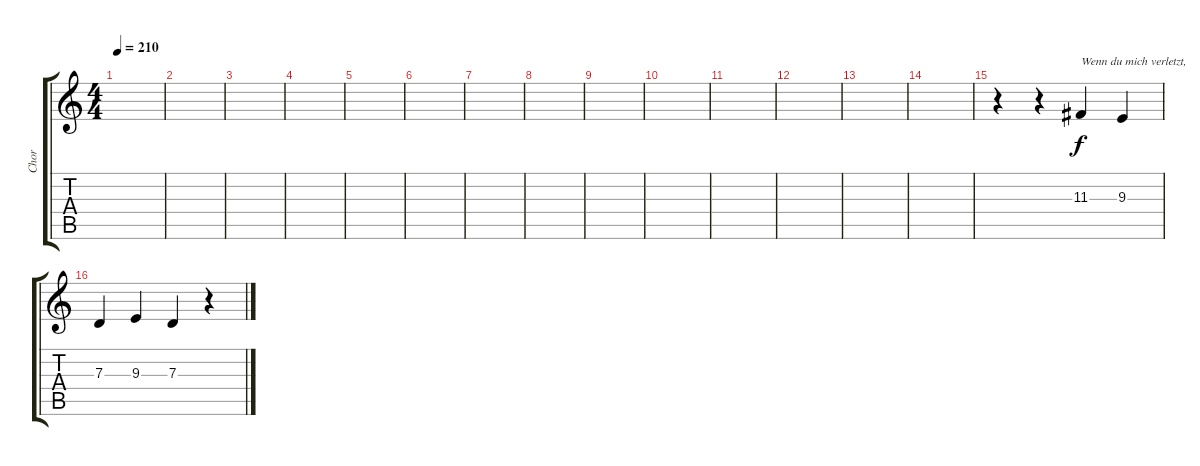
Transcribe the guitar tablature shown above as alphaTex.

\track ("Chor" "Chor") {instrument lead6voice}
\staff {score tabs}
\tuning (E4 B3 G3 D3 A2 E2) {hide}
\ts (4 4)
\tempo 210
\clef g2
\ks c
|
|
|
|
|
|
|
|
|
|
|
|
|
|
r.4 r.4 11.3.4{txt "Wenn du mich verletzt, " volume 13} 9.3.4 |
7.3.4 9.3.4 7.3.4 r.4
